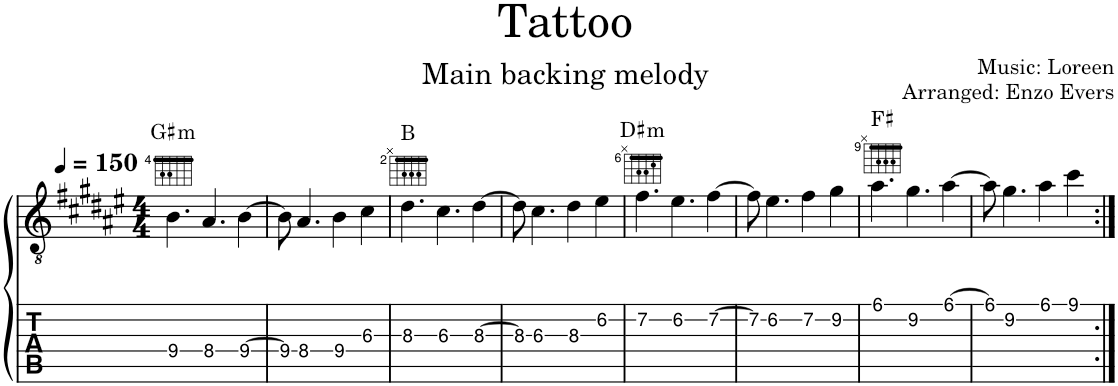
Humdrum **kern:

**kern	**kern	**harte
*part1	*part1	*part1
*staff2	*staff1	*
*I"Classical Guitar	*	*
*I'Guit.	*	*
*stria6	*	*
*	*clefGv2	*
*k[f#c#g#d#a#e#]	*k[f#c#g#d#a#e#]	*
*M4/4	*M4/4	*
*MM150	*MM150	*
=1	=1	=1
!	!	!LO:H:kt=m
4.B	4.B\	G#:min
4.A#	4.A#/	.
[4B	[4B\	.
=2	=2	=2
8B]	8B\]	.
4.A#	4.A#/	.
4B	4B\	.
4c#	4c#\	.
=3	=3	=3
4.d#	4.d#\	B:maj
4.c#	4.c#\	.
[4d#	[4d#\	.
=4	=4	=4
8d#]	8d#\]	.
4.c#	4.c#\	.
4d#	4d#\	.
4e#	4e#\	.
=5	=5	=5
!	!	!LO:H:kt=m
4.f#	4.f#\	D#:min
4.e#	4.e#\	.
[4f#	[4f#\	.
=6	=6	=6
8f#]	8f#\]	.
4.e#	4.e#\	.
4f#	4f#\	.
4g#	4g#\	.
=7	=7	=7
4.a#	4.a#\	F#:maj
4.g#	4.g#\	.
[4a#	[4a#\	.
=8	=8	=8
8a#]	8a#\]	.
4.g#	4.g#\	.
4a#	4a#\	.
4cc#	4cc#\	.
=:|!	=:|!	=:|!
*-	*-	*-
